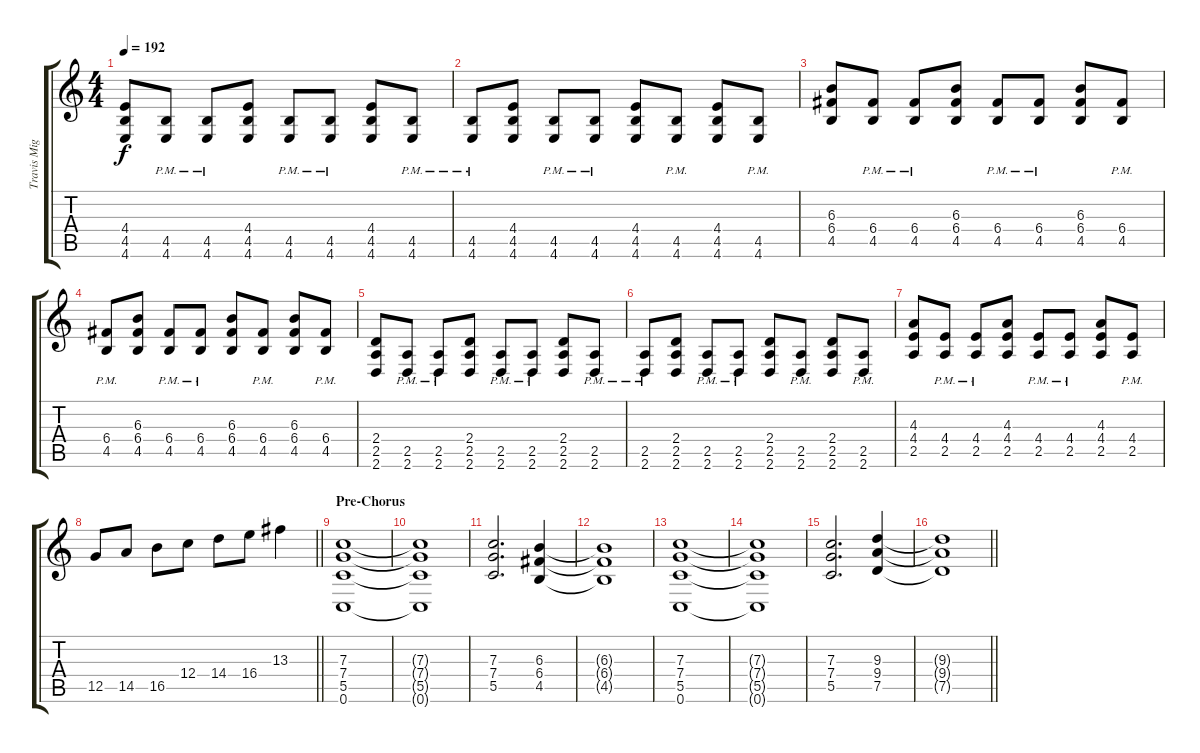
\track ("Travis Miguel" "Travis Mig") {instrument distortionguitar}
\staff {score tabs}
\tuning (D4 A3 F3 C3 G2 C2) {hide}
\ts (4 4)
\tempo 192
\clef g2
\ks aminor
(4.4 4.5 4.6).8{dy f volume 16} (4.5{pm} 4.6{pm}).8 (4.5{pm} 4.6{pm}).8 (4.4 4.5 4.6).8 (4.5{pm} 4.6{pm}).8 (4.5{pm} 4.6{pm}).8 (4.4 4.5 4.6).8 (4.5{pm} 4.6{pm}).8 |
(4.5{pm} 4.6{pm}).8 (4.4 4.5 4.6).8 (4.5{pm} 4.6{pm}).8 (4.5{pm} 4.6{pm}).8 (4.4 4.5 4.6).8 (4.5{pm} 4.6{pm}).8 (4.4 4.5 4.6).8 (4.5{pm} 4.6{pm}).8 |
(6.3 6.4 4.5).8 (6.4{pm} 4.5{pm}).8 (6.4{pm} 4.5{pm}).8 (6.3 6.4 4.5).8 (6.4{pm} 4.5{pm}).8 (6.4{pm} 4.5{pm}).8 (6.3 6.4 4.5).8 (6.4{pm} 4.5{pm}).8 |
(6.4{pm} 4.5{pm}).8 (6.3 6.4 4.5).8 (6.4{pm} 4.5{pm}).8 (6.4{pm} 4.5{pm}).8 (6.3 6.4 4.5).8 (6.4{pm} 4.5{pm}).8 (6.3 6.4 4.5).8 (6.4{pm} 4.5{pm}).8 |
(2.4 2.5 2.6).8 (2.5{pm} 2.6{pm}).8 (2.5{pm} 2.6{pm}).8 (2.4 2.5 2.6).8 (2.5{pm} 2.6{pm}).8 (2.5{pm} 2.6{pm}).8 (2.4 2.5 2.6).8 (2.5{pm} 2.6{pm}).8 |
(2.5{pm} 2.6{pm}).8 (2.4 2.5 2.6).8 (2.5{pm} 2.6{pm}).8 (2.5{pm} 2.6{pm}).8 (2.4 2.5 2.6).8 (2.5{pm} 2.6{pm}).8 (2.4 2.5 2.6).8 (2.5{pm} 2.6{pm}).8 |
(4.3 4.4 2.5).8 (4.4{pm} 2.5{pm}).8 (4.4{pm} 2.5{pm}).8 (4.3 4.4 2.5).8 (4.4{pm} 2.5{pm}).8 (4.4{pm} 2.5{pm}).8 (4.3 4.4 2.5).8 (4.4{pm} 2.5{pm}).8 |
\barLineRight lightlight
12.5.8 14.5.8 16.5.8 12.4.8 14.4.8 16.4.8 13.3.4 |
\section ("" "Pre-Chorus")
(7.3 7.4 5.5 0.6).1{volume 16} |
(7.3{t} 7.4{t} 5.5{t} 0.6{t}).1 |
(7.3 7.4 5.5).2{d} (6.3 6.4 4.5).4 |
(6.3{t} 6.4{t} 4.5{t}).1 |
(7.3 7.4 5.5 0.6).1 |
(7.3{t} 7.4{t} 5.5{t} 0.6{t}).1 |
(7.3 7.4 5.5).2{d} (9.3 9.4 7.5).4 |
\barLineRight lightlight
(9.3{t} 9.4{t} 7.5{t}).1
